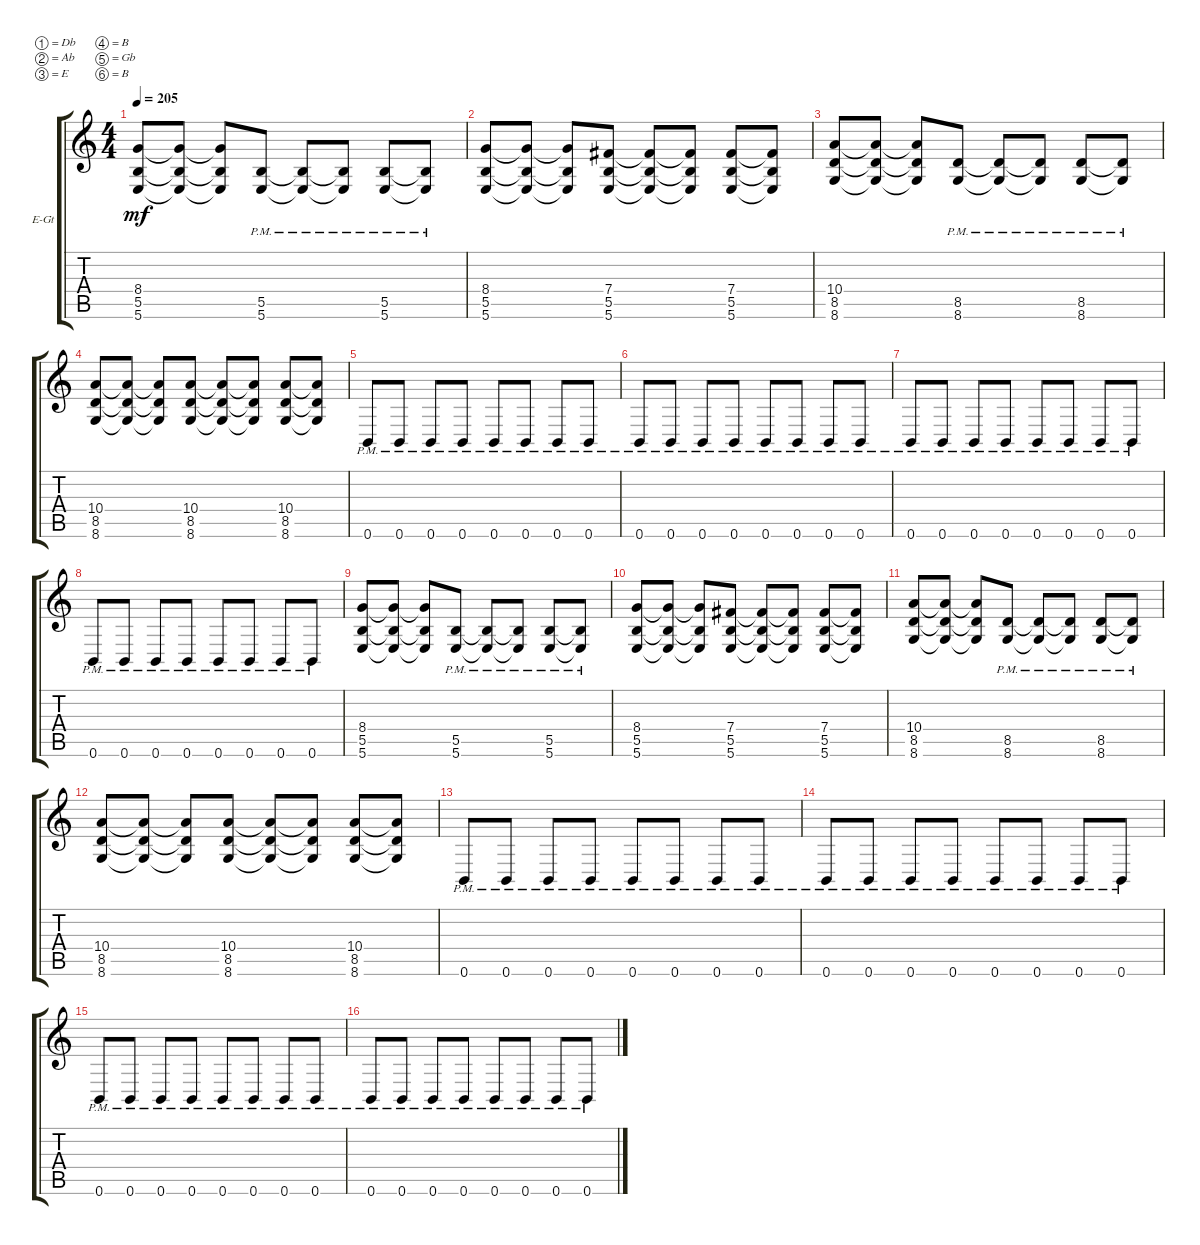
\defaultSystemsLayout 4
\bracketExtendMode groupsimilarinstruments
\firstSystemTrackNameOrientation horizontal
\otherSystemsTrackNameOrientation horizontal
\track ("Electric Guitar" "E-Gt") {instrument overdrivenguitar}
\staff {score tabs}
\tuning (Db4 Ab3 E3 B2 Gb2 B1)
\ts (4 4)
\tempo 205
\clef g2
\scale
0.333333
\ks c
(5.6 5.5 8.4).8{dy mf} (5.6{t} 5.5{t} 8.4{t}).8 (8.4{t} 5.5{t} 5.6{t}).8 (5.6{pm} 5.5{pm}).8 (5.5{pm t} 5.6{pm t}).8 (5.5{pm t} 5.6{pm t}).8 (5.6{pm} 5.5{pm}).8 (5.5{pm t} 5.6{pm t}).8 |
\scale
0.333333 (5.6 5.5 8.4).8 (5.6{t} 5.5{t} 8.4{t}).8 (8.4{t} 5.5{t} 5.6{t}).8 (5.6 5.5 7.4).8 (7.4{t} 5.5{t} 5.6{t}).8 (5.6{t} 5.5{t} 7.4{t}).8 (7.4 5.5 5.6).8 (5.6{t} 5.5{t} 7.4{t}).8 |
\scale
0.333333 (8.6 8.5 10.4).8 (8.6{t} 8.5{t} 10.4{t}).8 (10.4{t} 8.5{t} 8.6{t}).8 (8.6{pm} 8.5{pm}).8 (8.5{pm t} 8.6{pm t}).8 (8.5{pm t} 8.6{pm t}).8 (8.6{pm} 8.5{pm}).8 (8.5{pm t} 8.6{pm t}).8 |
\scale
0.333333 (8.6 8.5 10.4).8 (8.6{t} 8.5{t} 10.4{t}).8 (10.4{t} 8.5{t} 8.6{t}).8 (8.6 8.5 10.4).8 (10.4{t} 8.5{t} 8.6{t}).8 (8.6{t} 8.5{t} 10.4{t}).8 (10.4 8.5 8.6).8 (8.6{t} 8.5{t} 10.4{t}).8 |
\scale
0.333333 0.6{pm}.8 0.6{pm}.8 0.6{pm}.8 0.6{pm}.8 0.6{pm}.8 0.6{pm}.8 0.6{pm}.8 0.6{pm}.8 |
\scale
0.333333 0.6{pm}.8 0.6{pm}.8 0.6{pm}.8 0.6{pm}.8 0.6{pm}.8 0.6{pm}.8 0.6{pm}.8 0.6{pm}.8 |
\scale
0.333333 0.6{pm}.8 0.6{pm}.8 0.6{pm}.8 0.6{pm}.8 0.6{pm}.8 0.6{pm}.8 0.6{pm}.8 0.6{pm}.8 |
\scale
0.333333 0.6{pm}.8 0.6{pm}.8 0.6{pm}.8 0.6{pm}.8 0.6{pm}.8 0.6{pm}.8 0.6{pm}.8 0.6{pm}.8 |
\scale
0.333333 (5.6 5.5 8.4).8 (5.6{t} 5.5{t} 8.4{t}).8 (8.4{t} 5.5{t} 5.6{t}).8 (5.6{pm} 5.5{pm}).8 (5.5{pm t} 5.6{pm t}).8 (5.5{pm t} 5.6{pm t}).8 (5.6{pm} 5.5{pm}).8 (5.5{pm t} 5.6{pm t}).8 |
\scale
0.333333 (5.6 5.5 8.4).8 (5.6{t} 5.5{t} 8.4{t}).8 (8.4{t} 5.5{t} 5.6{t}).8 (5.6 5.5 7.4).8 (7.4{t} 5.5{t} 5.6{t}).8 (5.6{t} 5.5{t} 7.4{t}).8 (7.4 5.5 5.6).8 (5.6{t} 5.5{t} 7.4{t}).8 |
\scale
0.333333 (8.6 8.5 10.4).8 (8.6{t} 8.5{t} 10.4{t}).8 (10.4{t} 8.5{t} 8.6{t}).8 (8.6{pm} 8.5{pm}).8 (8.5{pm t} 8.6{pm t}).8 (8.5{pm t} 8.6{pm t}).8 (8.6{pm} 8.5{pm}).8 (8.5{pm t} 8.6{pm t}).8 |
\scale
0.333333 (8.6 8.5 10.4).8 (8.6{t} 8.5{t} 10.4{t}).8 (10.4{t} 8.5{t} 8.6{t}).8 (8.6 8.5 10.4).8 (10.4{t} 8.5{t} 8.6{t}).8 (8.6{t} 8.5{t} 10.4{t}).8 (10.4 8.5 8.6).8 (8.6{t} 8.5{t} 10.4{t}).8 |
\scale
0.333333 0.6{pm}.8 0.6{pm}.8 0.6{pm}.8 0.6{pm}.8 0.6{pm}.8 0.6{pm}.8 0.6{pm}.8 0.6{pm}.8 |
\scale
0.333333 0.6{pm}.8 0.6{pm}.8 0.6{pm}.8 0.6{pm}.8 0.6{pm}.8 0.6{pm}.8 0.6{pm}.8 0.6{pm}.8 |
\scale
0.333333 0.6{pm}.8 0.6{pm}.8 0.6{pm}.8 0.6{pm}.8 0.6{pm}.8 0.6{pm}.8 0.6{pm}.8 0.6{pm}.8 |
\scale
0.333333 0.6{pm}.8 0.6{pm}.8 0.6{pm}.8 0.6{pm}.8 0.6{pm}.8 0.6{pm}.8 0.6{pm}.8 0.6{pm}.8
